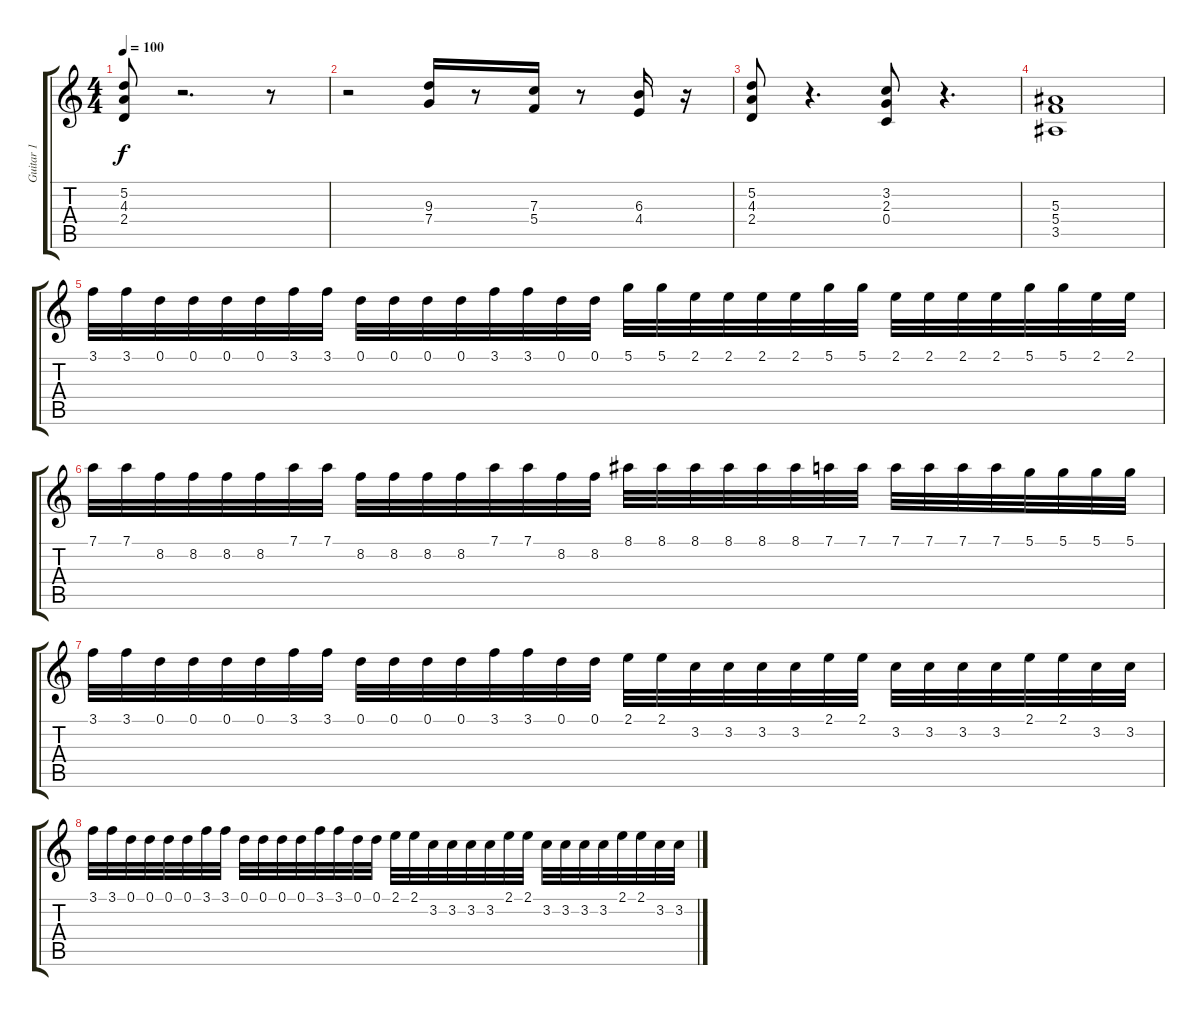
\track ("Guitar 1" "Guitar 1") {instrument distortionguitar}
\staff {score tabs}
\tuning (D4 A3 F3 C3 G2 D2) {hide}
\ts (4 4)
\tempo 100
\clef g2
\ks c
(5.2 4.3 2.4).8{dy f} r.2{d} r.8 |
r.2 (9.3 7.4).16 r.8 (7.3 5.4).16 r.8 (6.3 4.4).16 r.16 |
(5.2 4.3 2.4).8 r.4{d} (3.2 2.3 0.4).8 r.4{d} |
(5.3 5.4 3.5).1 |
3.1.32 3.1.32 0.1.32 0.1.32 0.1.32 0.1.32 3.1.32 3.1.32 0.1.32 0.1.32 0.1.32 0.1.32 3.1.32 3.1.32 0.1.32 0.1.32 5.1.32 5.1.32 2.1.32 2.1.32 2.1.32 2.1.32 5.1.32 5.1.32 2.1.32 2.1.32 2.1.32 2.1.32 5.1.32 5.1.32 2.1.32 2.1.32 |
7.1.32 7.1.32 8.2.32 8.2.32 8.2.32 8.2.32 7.1.32 7.1.32 8.2.32 8.2.32 8.2.32 8.2.32 7.1.32 7.1.32 8.2.32 8.2.32 8.1.32 8.1.32 8.1.32 8.1.32 8.1.32 8.1.32 7.1.32 7.1.32 7.1.32 7.1.32 7.1.32 7.1.32 5.1.32 5.1.32 5.1.32 5.1.32 |
3.1.32 3.1.32 0.1.32 0.1.32 0.1.32 0.1.32 3.1.32 3.1.32 0.1.32 0.1.32 0.1.32 0.1.32 3.1.32 3.1.32 0.1.32 0.1.32 2.1.32 2.1.32 3.2.32 3.2.32 3.2.32 3.2.32 2.1.32 2.1.32 3.2.32 3.2.32 3.2.32 3.2.32 2.1.32 2.1.32 3.2.32 3.2.32 |
3.1.32 3.1.32 0.1.32 0.1.32 0.1.32 0.1.32 3.1.32 3.1.32 0.1.32 0.1.32 0.1.32 0.1.32 3.1.32 3.1.32 0.1.32 0.1.32 2.1.32 2.1.32 3.2.32 3.2.32 3.2.32 3.2.32 2.1.32 2.1.32 3.2.32 3.2.32 3.2.32 3.2.32 2.1.32 2.1.32 3.2.32 3.2.32
